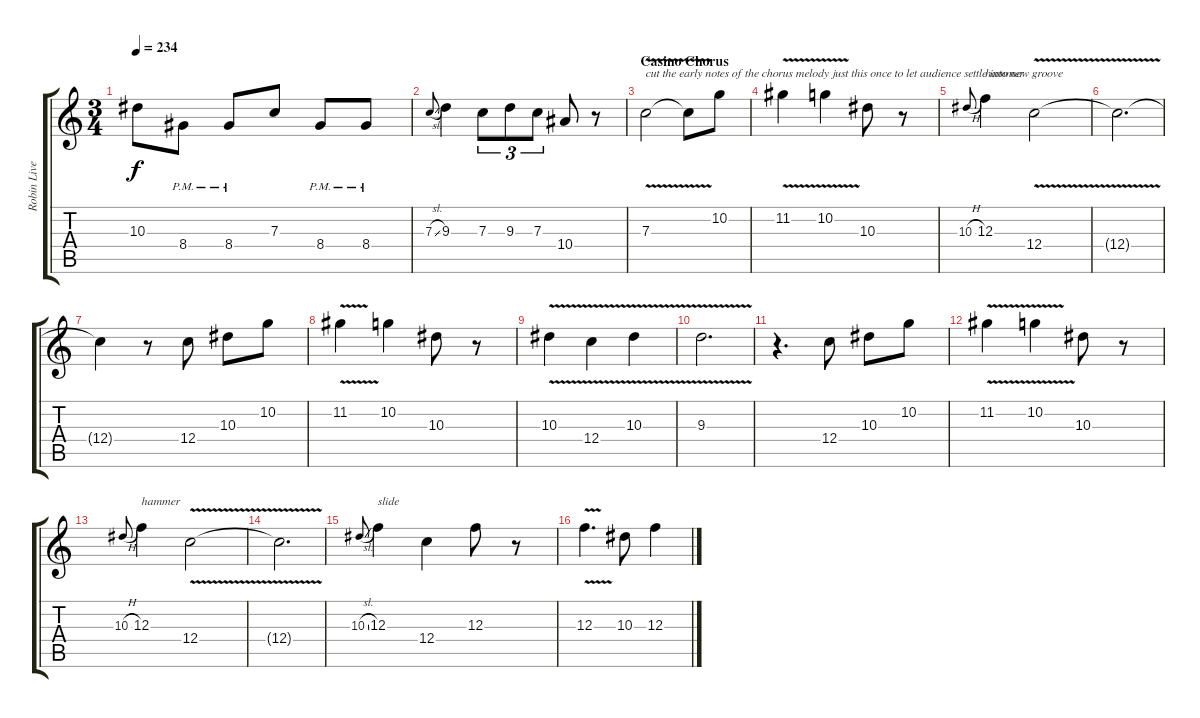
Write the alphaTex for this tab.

\track ("Robin Live" "Robin Live") {instrument distortionguitar}
\staff {score tabs}
\tuning (D4 A3 F3 C3 G2 D2) {hide}
\ts (3 4)
\tempo 234
\clef g2
\ks c
10.3.8{dy f} 8.4{pm}.8 8.4{pm}.8 7.3.8 8.4{pm}.8 8.4{pm}.8 |
7.3{sl}.8{gr onbeat} 9.3.4 7.3.8{tu (3 2)} 9.3.8{tu (3 2)} 7.3.8{tu (3 2)} 10.4.8 r.8 |
\section ("" "Casino Chorus")
7.3{v}.2{txt "cut the early notes of the chorus melody just this once to let audience settle into new groove"} 7.3{t}.8 10.2.8 |
11.2{v}.4 10.2{v}.4 10.3.8 r.8 |
10.3{h}.8{gr onbeat} 12.3.4{txt "hammer"} 12.4{v}.2 |
12.4{t}.2{d} |
12.4{t}.4 r.8 12.4.8 10.3.8 10.2.8 |
11.2{v}.4 10.2.4 10.3.8 r.8 |
10.3{v}.4 12.4{v}.4 10.3{v}.4 |
9.3{v}.2{d} |
r.4{d} 12.4.8 10.3.8 10.2.8 |
11.2{v}.4 10.2{v}.4 10.3.8 r.8 |
10.3{h}.8{gr onbeat} 12.3.4{txt "hammer"} 12.4{v}.2 |
12.4{t}.2{d} |
10.3{sl}.8{gr onbeat} 12.3.4{txt "slide"} 12.4.4 12.3.8 r.8 |
12.3{v}.4{d} 10.3.8 12.3.4
